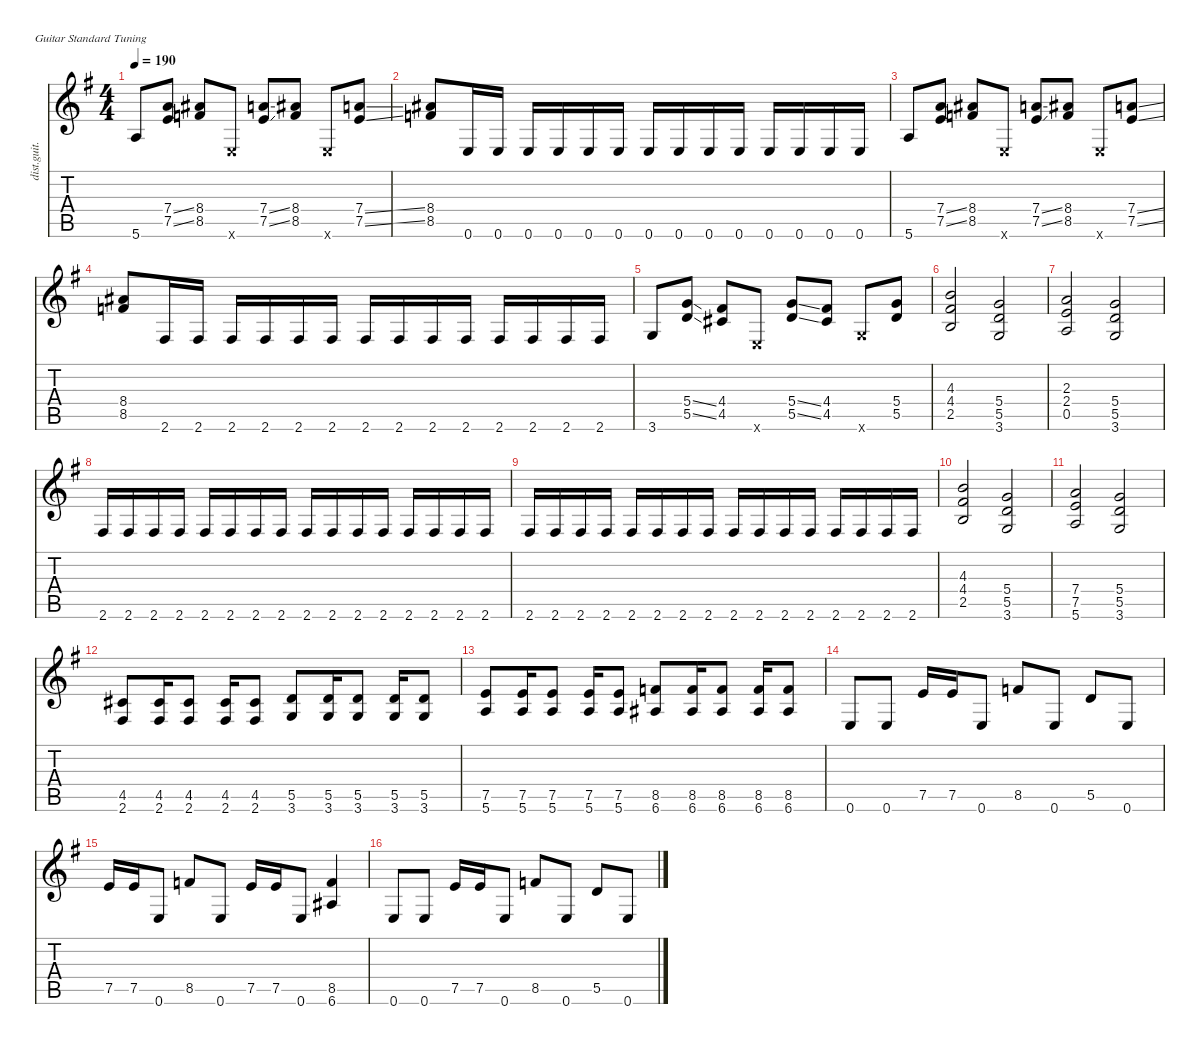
\defaultSystemsLayout 4
\hideDynamics
\bracketExtendMode nobrackets
\otherSystemsTrackNameOrientation horizontal
\track ("Guitar 2" "dist.guit.") {instrument distortionguitar}
\staff {score tabs}
\tuning (E4 B3 G3 D3 A2 E2)
\ts (4 4)
\tempo 190
\clef g2
\ks eminor
5.6{acc forcenatural}.8{dy f beam Up} (7.4{ss acc forcenatural} 7.5{ss acc forcenatural}).8{beam Up} (8.4{acc #} 8.5{acc forcenatural}).8{beam Up} 0.6{x acc forcenatural}.8{beam Up} (7.4{ss acc forcenatural} 7.5{ss acc forcenatural}).8{beam Up} (8.4{acc #} 8.5{acc forcenatural}).8{beam Up} 0.6{x acc forcenatural}.8{beam Up} (7.4{ss acc forcenatural} 7.5{ss acc forcenatural}).8{beam Up} |
(8.4{acc #} 8.5{acc forcenatural}).8{beam Up} 0.6{acc forcenatural}.16{beam Up} 0.6{acc forcenatural}.16{beam Up} 0.6{acc forcenatural}.16{beam Up} 0.6{acc forcenatural}.16{beam Up} 0.6{acc forcenatural}.16{beam Up} 0.6{acc forcenatural}.16{beam Up} 0.6{acc forcenatural}.16{beam Up} 0.6{acc forcenatural}.16{beam Up} 0.6{acc forcenatural}.16{beam Up} 0.6{acc forcenatural}.16{beam Up} 0.6{acc forcenatural}.16{beam Up} 0.6{acc forcenatural}.16{beam Up} 0.6{acc forcenatural}.16{beam Up} 0.6{acc forcenatural}.16{beam Up} |
5.6{acc forcenatural}.8{beam Up} (7.4{ss acc forcenatural} 7.5{ss acc forcenatural}).8{beam Up} (8.4{acc #} 8.5{acc forcenatural}).8{beam Up} 0.6{x acc forcenatural}.8{beam Up} (7.4{ss acc forcenatural} 7.5{ss acc forcenatural}).8{beam Up} (8.4{acc #} 8.5{acc forcenatural}).8{beam Up} 0.6{x acc forcenatural}.8{beam Up} (7.4{ss acc forcenatural} 7.5{ss acc forcenatural}).8{beam Up} |
(8.4{acc #} 8.5{acc forcenatural}).8{beam Up} 2.6{acc #}.16{beam Up} 2.6{acc #}.16{beam Up} 2.6{acc #}.16{beam Up} 2.6{acc #}.16{beam Up} 2.6{acc #}.16{beam Up} 2.6{acc #}.16{beam Up} 2.6{acc #}.16{beam Up} 2.6{acc #}.16{beam Up} 2.6{acc #}.16{beam Up} 2.6{acc #}.16{beam Up} 2.6{acc #}.16{beam Up} 2.6{acc #}.16{beam Up} 2.6{acc #}.16{beam Up} 2.6{acc #}.16{beam Up} |
3.6{acc forcenatural}.8{beam Up} (5.4{ss acc forcenatural} 5.5{ss acc forcenatural}).8{beam Up} (4.4{acc #} 4.5{acc #}).8{beam Up} 0.6{x acc forcenatural}.8{beam Up} (5.4{ss acc forcenatural} 5.5{ss acc forcenatural}).8{beam Up} (4.4{acc #} 4.5{acc #}).8{beam Up} 3.6{x acc forcenatural}.8{beam Up} (5.4{acc forcenatural} 5.5{acc forcenatural}).8{beam Up} |
(4.3{acc forcenatural} 4.4{acc #} 2.5{acc forcenatural}).2{beam Up} (5.4{acc forcenatural} 5.5{acc forcenatural} 3.6{acc forcenatural}).2{beam Up} |
(2.3{acc forcenatural} 2.4{acc forcenatural} 0.5{acc forcenatural}).2{beam Up} (5.4{acc forcenatural} 5.5{acc forcenatural} 3.6{acc forcenatural}).2{beam Up} |
2.6{acc #}.16{beam Up} 2.6{acc #}.16{beam Up} 2.6{acc #}.16{beam Up} 2.6{acc #}.16{beam Up} 2.6{acc #}.16{beam Up} 2.6{acc #}.16{beam Up} 2.6{acc #}.16{beam Up} 2.6{acc #}.16{beam Up} 2.6{acc #}.16{beam Up} 2.6{acc #}.16{beam Up} 2.6{acc #}.16{beam Up} 2.6{acc #}.16{beam Up} 2.6{acc #}.16{beam Up} 2.6{acc #}.16{beam Up} 2.6{acc #}.16{beam Up} 2.6{acc #}.16{beam Up} |
2.6{acc #}.16{beam Up} 2.6{acc #}.16{beam Up} 2.6{acc #}.16{beam Up} 2.6{acc #}.16{beam Up} 2.6{acc #}.16{beam Up} 2.6{acc #}.16{beam Up} 2.6{acc #}.16{beam Up} 2.6{acc #}.16{beam Up} 2.6{acc #}.16{beam Up} 2.6{acc #}.16{beam Up} 2.6{acc #}.16{beam Up} 2.6{acc #}.16{beam Up} 2.6{acc #}.16{beam Up} 2.6{acc #}.16{beam Up} 2.6{acc #}.16{beam Up} 2.6{acc #}.16{beam Up} |
(4.3{acc forcenatural} 4.4{acc #} 2.5{acc forcenatural}).2{beam Up} (5.4{acc forcenatural} 5.5{acc forcenatural} 3.6{acc forcenatural}).2{beam Up} |
(7.4{acc forcenatural} 7.5{acc forcenatural} 5.6{acc forcenatural}).2{beam Up} (5.4{acc forcenatural} 5.5{acc forcenatural} 3.6{acc forcenatural}).2{beam Up} |
(4.5{acc #} 2.6{acc #}).8{beam Up} (4.5{acc #} 2.6{acc #}).16{beam Up} (4.5{acc #} 2.6{acc #}).8{beam Up} (4.5{acc #} 2.6{acc #}).16{beam Up} (4.5{acc #} 2.6{acc #}).8{beam Up} (5.5{acc forcenatural} 3.6{acc forcenatural}).8{beam Up} (5.5{acc forcenatural} 3.6{acc forcenatural}).16{beam Up} (5.5{acc forcenatural} 3.6{acc forcenatural}).8{beam Up} (5.5{acc forcenatural} 3.6{acc forcenatural}).16{beam Up} (5.5{acc forcenatural} 3.6{acc forcenatural}).8{beam Up} |
(7.5{acc forcenatural} 5.6{acc forcenatural}).8{beam Up} (7.5{acc forcenatural} 5.6{acc forcenatural}).16{beam Up} (7.5{acc forcenatural} 5.6{acc forcenatural}).8{beam Up} (7.5{acc forcenatural} 5.6{acc forcenatural}).16{beam Up} (7.5{acc forcenatural} 5.6{acc forcenatural}).8{beam Up} (8.5{acc forcenatural} 6.6{acc #}).8{beam Up} (8.5{acc forcenatural} 6.6{acc #}).16{beam Up} (8.5{acc forcenatural} 6.6{acc #}).8{beam Up} (8.5{acc forcenatural} 6.6{acc #}).16{beam Up} (8.5{acc forcenatural} 6.6{acc #}).8{beam Up} |
0.6{acc forcenatural}.8{beam Up} 0.6{acc forcenatural}.8{beam Up} 7.5{acc forcenatural}.16{beam Up} 7.5{acc forcenatural}.16{beam Up} 0.6{acc forcenatural}.8{beam Up} 8.5{acc forcenatural}.8{beam Up} 0.6{acc forcenatural}.8{beam Up} 5.5{acc forcenatural}.8{beam Up} 0.6{acc forcenatural}.8{beam Up} |
7.5{acc forcenatural}.16{beam Up} 7.5{acc forcenatural}.16{beam Up} 0.6{acc forcenatural}.8{beam Up} 8.5{acc forcenatural}.8{beam Up} 0.6{acc forcenatural}.8{beam Up} 7.5{acc forcenatural}.16{beam Up} 7.5{acc forcenatural}.16{beam Up} 0.6{acc forcenatural}.8{beam Up} (8.5{acc forcenatural} 6.6{acc #}).4{beam Up} |
0.6{acc forcenatural}.8{beam Up} 0.6{acc forcenatural}.8{beam Up} 7.5{acc forcenatural}.16{beam Up} 7.5{acc forcenatural}.16{beam Up} 0.6{acc forcenatural}.8{beam Up} 8.5{acc forcenatural}.8{beam Up} 0.6{acc forcenatural}.8{beam Up} 5.5{acc forcenatural}.8{beam Up} 0.6{acc forcenatural}.8{beam Up}
